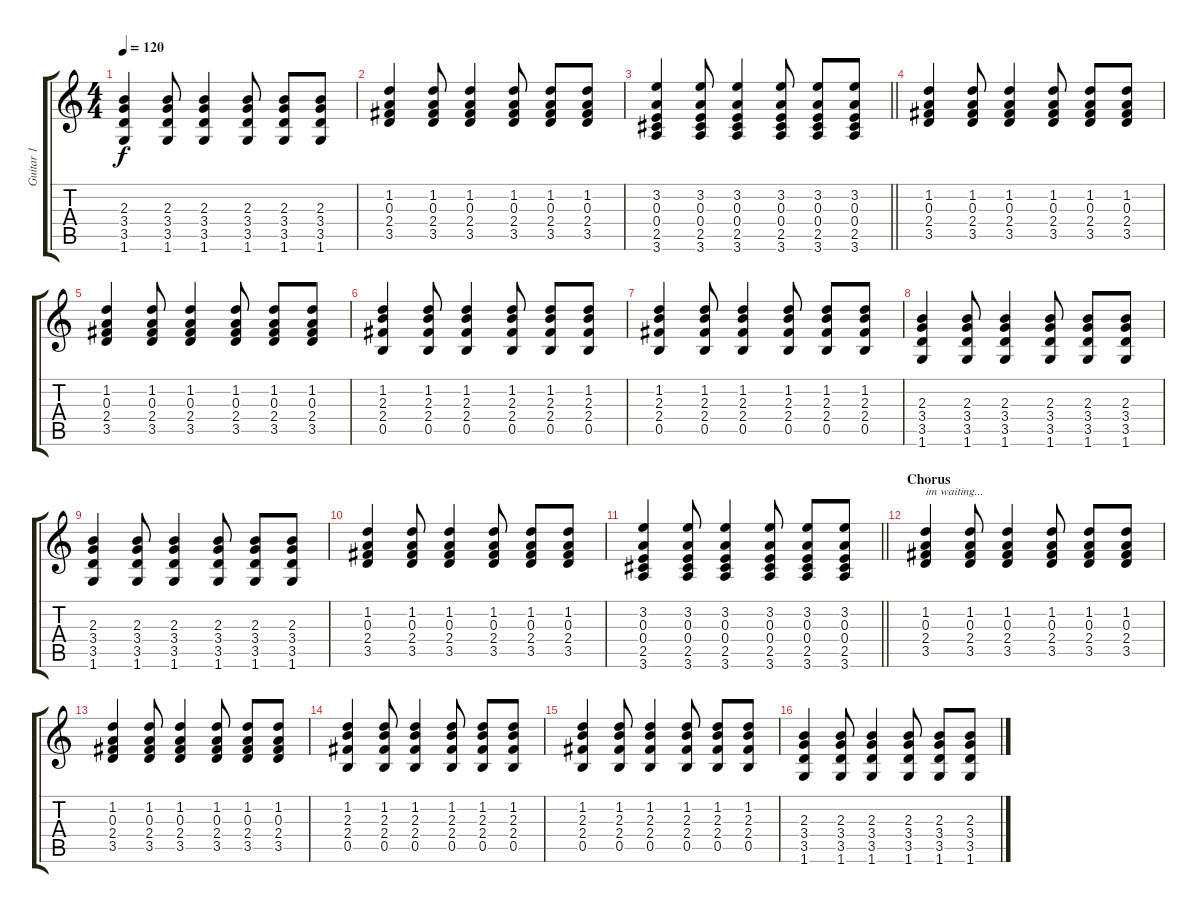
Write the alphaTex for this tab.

\track ("Guitar 1" "Guitar 1") {instrument acousticguitarsteel}
\staff {score tabs}
\tuning (Gb4 Db4 A3 E3 B2 Gb2) {hide}
\ts (4 4)
\tempo 120
\clef g2
\ks c
(2.3 3.4 3.5 1.6).4{dy f} (2.3 3.4 3.5 1.6).8 (2.3 3.4 3.5 1.6).4 (2.3 3.4 3.5 1.6).8 (2.3 3.4 3.5 1.6).8 (2.3 3.4 3.5 1.6).8 |
(1.2 0.3 2.4 3.5).4 (1.2 0.3 2.4 3.5).8 (1.2 0.3 2.4 3.5).4 (1.2 0.3 2.4 3.5).8 (1.2 0.3 2.4 3.5).8 (1.2 0.3 2.4 3.5).8 |
\barLineRight lightlight
(3.2 0.3 0.4 2.5 3.6).4 (3.2 0.3 0.4 2.5 3.6).8 (3.2 0.3 0.4 2.5 3.6).4 (3.2 0.3 0.4 2.5 3.6).8 (3.2 0.3 0.4 2.5 3.6).8 (3.2 0.3 0.4 2.5 3.6).8 |
(1.2 0.3 2.4 3.5).4 (1.2 0.3 2.4 3.5).8 (1.2 0.3 2.4 3.5).4 (1.2 0.3 2.4 3.5).8 (1.2 0.3 2.4 3.5).8 (1.2 0.3 2.4 3.5).8 |
(1.2 0.3 2.4 3.5).4 (1.2 0.3 2.4 3.5).8 (1.2 0.3 2.4 3.5).4 (1.2 0.3 2.4 3.5).8 (1.2 0.3 2.4 3.5).8 (1.2 0.3 2.4 3.5).8 |
(1.2 2.3 2.4 0.5).4 (1.2 2.3 2.4 0.5).8 (1.2 2.3 2.4 0.5).4 (1.2 2.3 2.4 0.5).8 (1.2 2.3 2.4 0.5).8 (1.2 2.3 2.4 0.5).8 |
(1.2 2.3 2.4 0.5).4 (1.2 2.3 2.4 0.5).8 (1.2 2.3 2.4 0.5).4 (1.2 2.3 2.4 0.5).8 (1.2 2.3 2.4 0.5).8 (1.2 2.3 2.4 0.5).8 |
(2.3 3.4 3.5 1.6).4 (2.3 3.4 3.5 1.6).8 (2.3 3.4 3.5 1.6).4 (2.3 3.4 3.5 1.6).8 (2.3 3.4 3.5 1.6).8 (2.3 3.4 3.5 1.6).8 |
(2.3 3.4 3.5 1.6).4 (2.3 3.4 3.5 1.6).8 (2.3 3.4 3.5 1.6).4 (2.3 3.4 3.5 1.6).8 (2.3 3.4 3.5 1.6).8 (2.3 3.4 3.5 1.6).8 |
(1.2 0.3 2.4 3.5).4 (1.2 0.3 2.4 3.5).8 (1.2 0.3 2.4 3.5).4 (1.2 0.3 2.4 3.5).8 (1.2 0.3 2.4 3.5).8 (1.2 0.3 2.4 3.5).8 |
\barLineRight lightlight
(3.2 0.3 0.4 2.5 3.6).4 (3.2 0.3 0.4 2.5 3.6).8 (3.2 0.3 0.4 2.5 3.6).4 (3.2 0.3 0.4 2.5 3.6).8 (3.2 0.3 0.4 2.5 3.6).8 (3.2 0.3 0.4 2.5 3.6).8 |
\section ("" "Chorus")
(1.2 0.3 2.4 3.5).4{txt "im waiting..."} (1.2 0.3 2.4 3.5).8 (1.2 0.3 2.4 3.5).4 (1.2 0.3 2.4 3.5).8 (1.2 0.3 2.4 3.5).8 (1.2 0.3 2.4 3.5).8 |
(1.2 0.3 2.4 3.5).4 (1.2 0.3 2.4 3.5).8 (1.2 0.3 2.4 3.5).4 (1.2 0.3 2.4 3.5).8 (1.2 0.3 2.4 3.5).8 (1.2 0.3 2.4 3.5).8 |
(1.2 2.3 2.4 0.5).4 (1.2 2.3 2.4 0.5).8 (1.2 2.3 2.4 0.5).4 (1.2 2.3 2.4 0.5).8 (1.2 2.3 2.4 0.5).8 (1.2 2.3 2.4 0.5).8 |
(1.2 2.3 2.4 0.5).4 (1.2 2.3 2.4 0.5).8 (1.2 2.3 2.4 0.5).4 (1.2 2.3 2.4 0.5).8 (1.2 2.3 2.4 0.5).8 (1.2 2.3 2.4 0.5).8 |
(2.3 3.4 3.5 1.6).4 (2.3 3.4 3.5 1.6).8 (2.3 3.4 3.5 1.6).4 (2.3 3.4 3.5 1.6).8 (2.3 3.4 3.5 1.6).8 (2.3 3.4 3.5 1.6).8
